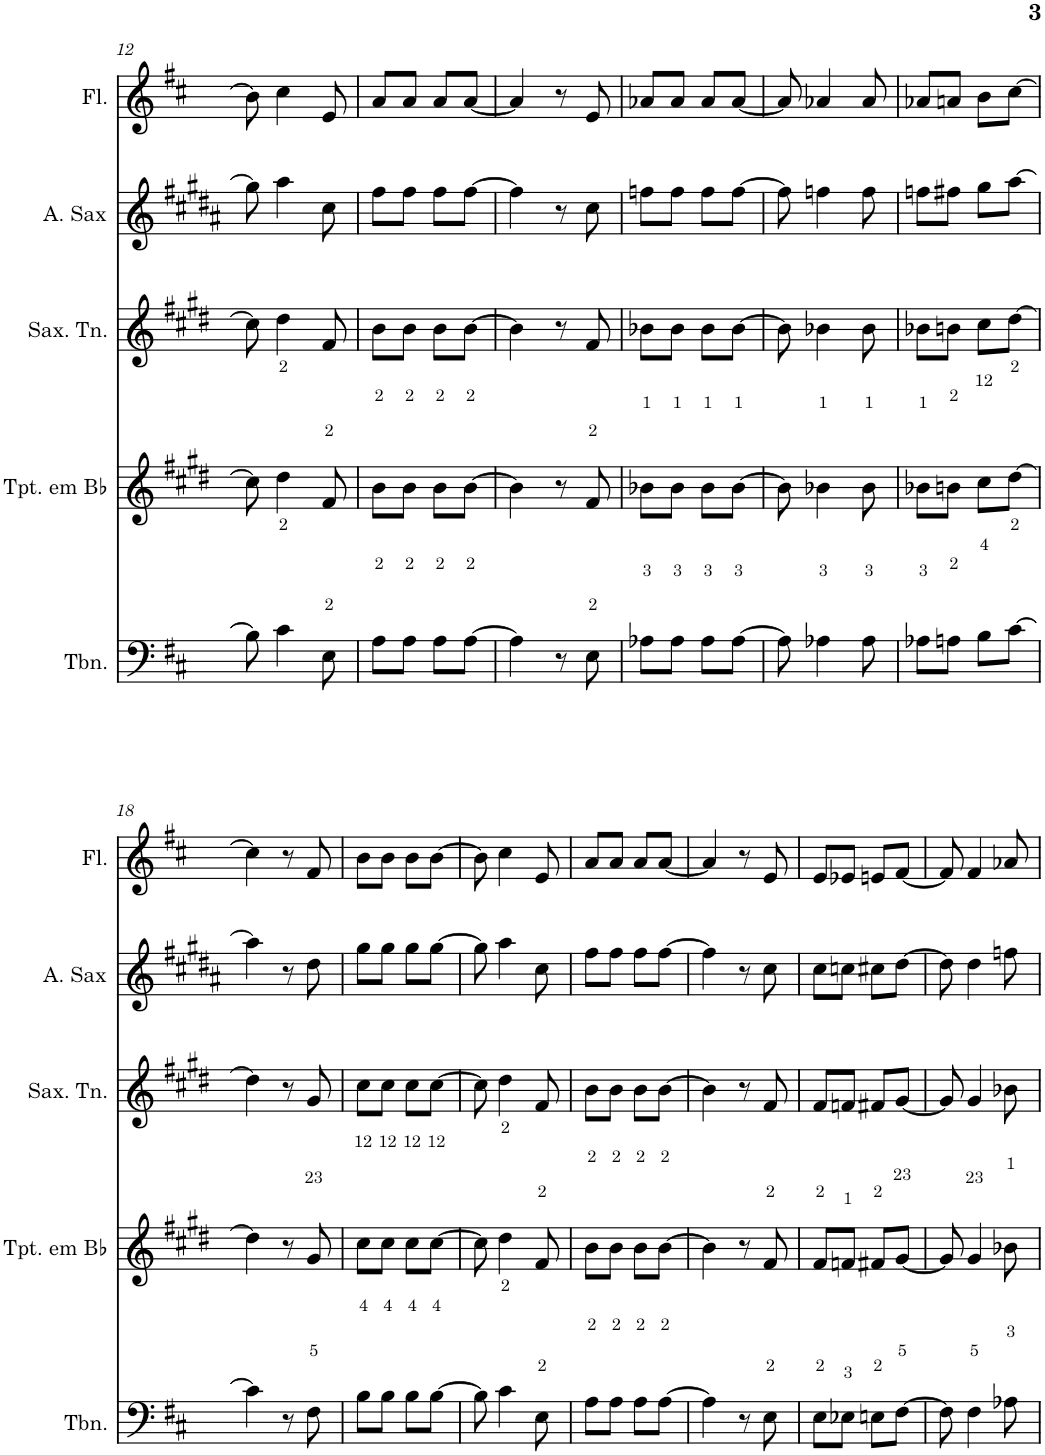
**kern	**kern	**kern	**kern	**kern
*part5	*part4	*part3	*part2	*part1
*staff5	*staff4	*staff3	*staff2	*staff1
*I"Trombone	*I"Trompete em Bb	*I"Saxofone Tenor	*I"Saxofone Alto	*I"Flauta Transversal
*I'Tbn.	*I'Tpt. em Bb	*I'Sax. Tn.	*	*I'Fl.
!!LO:PB:g=z
*clefF4	*clefG2	*clefG2	*clefG2	*clefG2
*	*Trd1c2	*Trd8c14	*Trd5c9	*
*k[f#c#]	*k[f#c#g#d#]	*k[f#c#g#d#]	*k[f#c#g#d#a#]	*k[f#c#]
*M2/4	*M2/4	*M2/4	*M2/4	*M2/4
=12	=12	=12	=12	=12
8B\]	8cc#\]	8cc#\]	8gg#\]	8b\]
4c#\	4dd#\	4dd#\	4aa#\	4cc#\
8E\	8f#/	8f#/	8cc#\	8e/
=13	=13	=13	=13	=13
8A\L	8b\L	8b\L	8ff#\L	8a/L
8A\J	8b\J	8b\J	8ff#\J	8a/J
8A\L	8b\L	8b\L	8ff#\L	8a/L
[8A\J	[8b\J	[8b\J	[8ff#\J	[8a/J
=14	=14	=14	=14	=14
4A\]	4b\]	4b\]	4ff#\]	4a/]
8r	8r	8r	8r	8r
8E\	8f#/	8f#/	8cc#\	8e/
=15	=15	=15	=15	=15
8A-X\L	8b-X\L	8b-X\L	8ffn\L	8a-X/L
8A-\J	8b-\J	8b-\J	8ff\J	8a-/J
8A-\L	8b-\L	8b-\L	8ff\L	8a-/L
[8A-\J	[8b-\J	[8b-\J	[8ff\J	[8a-/J
=16	=16	=16	=16	=16
8A-\]	8b-\]	8b-\]	8ff\]	8a-/]
4A-X\	4b-X\	4b-X\	4ffn\	4a-X/
8A-\	8b-\	8b-\	8ff\	8a-/
=17	=17	=17	=17	=17
8A-X\L	8b-X\L	8b-X\L	8ffn\L	8a-X/L
8An\J	8bn\J	8bn\J	8ff#X\J	8an/J
8B\L	8cc#\L	8cc#\L	8gg#\L	8b\L
[8c#\J	[8dd#\J	[8dd#\J	[8aa#\J	[8cc#\J
!!LO:LB:g=z
=18	=18	=18	=18	=18
4c#\]	4dd#\]	4dd#\]	4aa#\]	4cc#\]
8r	8r	8r	8r	8r
8F#\	8g#/	8g#/	8dd#\	8f#/
=19	=19	=19	=19	=19
8B\L	8cc#\L	8cc#\L	8gg#\L	8b\L
8B\J	8cc#\J	8cc#\J	8gg#\J	8b\J
8B\L	8cc#\L	8cc#\L	8gg#\L	8b\L
[8B\J	[8cc#\J	[8cc#\J	[8gg#\J	[8b\J
=20	=20	=20	=20	=20
8B\]	8cc#\]	8cc#\]	8gg#\]	8b\]
4c#\	4dd#\	4dd#\	4aa#\	4cc#\
8E\	8f#/	8f#/	8cc#\	8e/
=21	=21	=21	=21	=21
8A\L	8b\L	8b\L	8ff#\L	8a/L
8A\J	8b\J	8b\J	8ff#\J	8a/J
8A\L	8b\L	8b\L	8ff#\L	8a/L
[8A\J	[8b\J	[8b\J	[8ff#\J	[8a/J
=22	=22	=22	=22	=22
4A\]	4b\]	4b\]	4ff#\]	4a/]
8r	8r	8r	8r	8r
8E\	8f#/	8f#/	8cc#\	8e/
=23	=23	=23	=23	=23
8E\L	8f#/L	8f#/L	8cc#\L	8e/L
8E-X\J	8fn/J	8fn/J	8ccn\J	8e-X/J
8En\L	8f#X/L	8f#X/L	8cc#X\L	8en/L
[8F#\J	[8g#/J	[8g#/J	[8dd#\J	[8f#/J
=24	=24	=24	=24	=24
8F#\]	8g#/]	8g#/]	8dd#\]	8f#/]
4F#\	4g#/	4g#/	4dd#\	4f#/
8A-X\	8b-X\	8b-X\	8ffn\	8a-X/
=	=	=	=	=
*-	*-	*-	*-	*-
